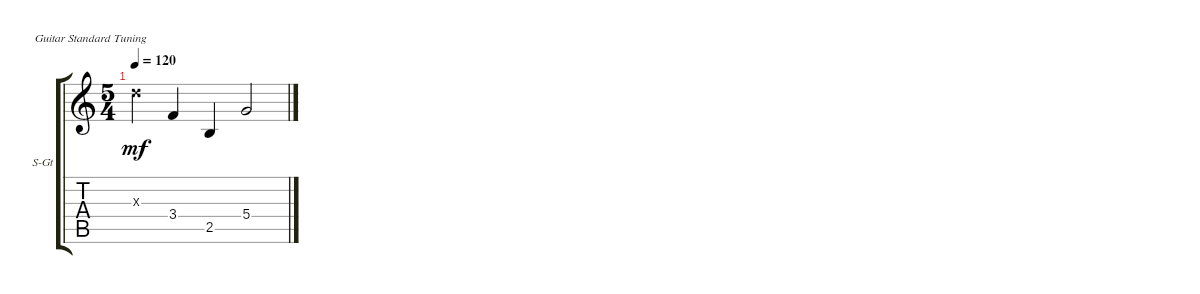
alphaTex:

\bracketExtendMode groupsimilarinstruments
\firstSystemTrackNameOrientation horizontal
\otherSystemsTrackNameOrientation horizontal
\track ("Track 1" "S-Gt") {instrument acousticguitarsteel}
\staff {score tabs}
\tuning (E4 B3 G3 D3 A2 E2)
\ts (5 4)
\tempo 120
\clef g2
\ks c
7.3{x}.4{dy mf instrument acousticguitarsteel beam Down} 3.4.4{beam Up} 2.5.4{beam Up} 5.4.2{beam Up}
